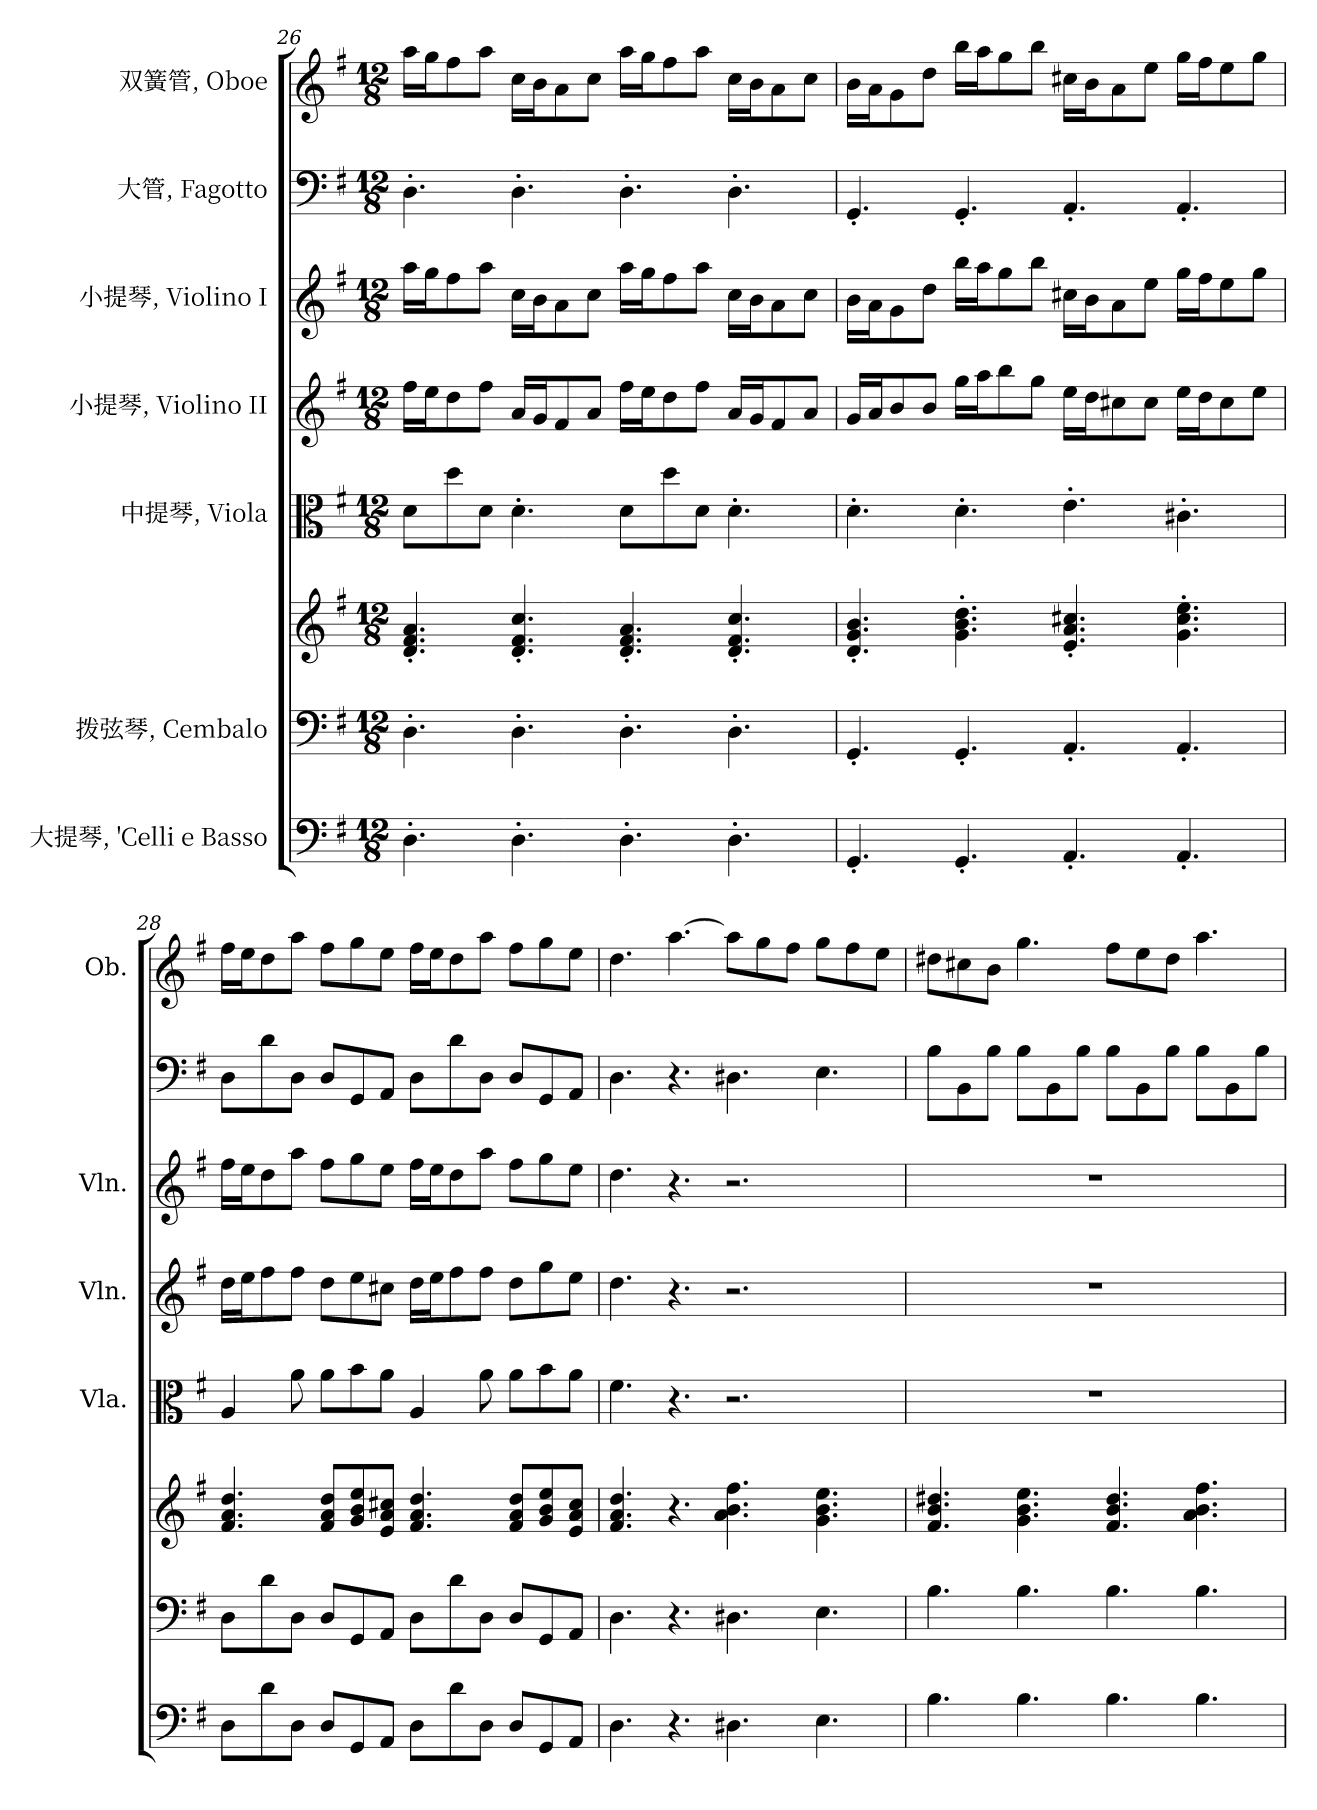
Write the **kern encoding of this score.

**kern	**kern	**kern	**kern	**kern	**kern	**kern	**kern
*part7	*part6	*part6	*part5	*part4	*part3	*part2	*part1
*staff8	*staff7	*staff6	*staff5	*staff4	*staff3	*staff2	*staff1
*I"大提琴, 'Celli e Basso	*I"拨弦琴, Cembalo	*	*I"中提琴, Viola	*I"小提琴, Violino II	*I"小提琴, Violino I	*I"大管, Fagotto	*I"双簧管, Oboe
*	*	*	*I'Vla.	*I'Vln.	*I'Vln.	*	*I'Ob.
!!LO:PB:g=z
*clefF4	*clefF4	*clefG2	*clefC3	*clefG2	*clefG2	*clefF4	*clefG2
*k[f#]	*k[f#]	*k[f#]	*k[f#]	*k[f#]	*k[f#]	*k[f#]	*k[f#]
*M12/8	*M12/8	*M12/8	*M12/8	*M12/8	*M12/8	*M12/8	*M12/8
=26	=26	=26	=26	=26	=26	=26	=26
4.D'\	4.D'\	4.d/' 4.f#/' 4.a/'	8d\L	16ff#\LL	16aa\LL	4.D'\	16aa\LL
.	.	.	.	16ee\J	16gg\J	.	16gg\J
.	.	.	8dd\	8dd\	8ff#\	.	8ff#\
.	.	.	8d\J	8ff#\J	8aa\J	.	8aa\J
4.D'\	4.D'\	4.d/' 4.f#/' 4.cc/'	4.d'\	16a/LL	16cc\LL	4.D'\	16cc\LL
.	.	.	.	16g/J	16b\J	.	16b\J
.	.	.	.	8f#/	8a\	.	8a\
.	.	.	.	8a/J	8cc\J	.	8cc\J
4.D'\	4.D'\	4.d/' 4.f#/' 4.a/'	8d\L	16ff#\LL	16aa\LL	4.D'\	16aa\LL
.	.	.	.	16ee\J	16gg\J	.	16gg\J
.	.	.	8dd\	8dd\	8ff#\	.	8ff#\
.	.	.	8d\J	8ff#\J	8aa\J	.	8aa\J
4.D'\	4.D'\	4.d/' 4.f#/' 4.cc/'	4.d'\	16a/LL	16cc\LL	4.D'\	16cc\LL
.	.	.	.	16g/J	16b\J	.	16b\J
.	.	.	.	8f#/	8a\	.	8a\
.	.	.	.	8a/J	8cc\J	.	8cc\J
=27	=27	=27	=27	=27	=27	=27	=27
4.GG'/	4.GG'/	4.d/' 4.g/' 4.b/'	4.d'\	16g/LL	16b\LL	4.GG'/	16b\LL
.	.	.	.	16a/J	16a\J	.	16a\J
.	.	.	.	8b/	8g\	.	8g\
.	.	.	.	8b/J	8dd\J	.	8dd\J
4.GG'/	4.GG'/	4.g\' 4.b\' 4.dd\'	4.d'\	16gg\LL	16bb\LL	4.GG'/	16bb\LL
.	.	.	.	16aa\J	16aa\J	.	16aa\J
.	.	.	.	8bb\	8gg\	.	8gg\
.	.	.	.	8gg\J	8bb\J	.	8bb\J
4.AA'/	4.AA'/	4.e/' 4.a/' 4.cc#X/'	4.e'\	16ee\LL	16cc#X\LL	4.AA'/	16cc#X\LL
.	.	.	.	16dd\J	16b\J	.	16b\J
.	.	.	.	8cc#X\	8a\	.	8a\
.	.	.	.	8cc#\J	8ee\J	.	8ee\J
4.AA'/	4.AA'/	4.g\' 4.cc#\' 4.ee\'	4.c#X'\	16ee\LL	16gg\LL	4.AA'/	16gg\LL
.	.	.	.	16dd\J	16ff#\J	.	16ff#\J
.	.	.	.	8cc#\	8ee\	.	8ee\
.	.	.	.	8ee\J	8gg\J	.	8gg\J
!!LO:PB:g=z
=28	=28	=28	=28	=28	=28	=28	=28
8D\L	8D\L	4.f#/ 4.a/ 4.dd/	4A/	16dd\LL	16ff#\LL	8D\L	16ff#\LL
.	.	.	.	16ee\J	16ee\J	.	16ee\J
8d\	8d\	.	.	8ff#\	8dd\	8d\	8dd\
8D\J	8D\J	.	8a\	8ff#\J	8aa\J	8D\J	8aa\J
8D/L	8D/L	8f#/ 8a/ 8dd/L	8a\L	8dd\L	8ff#\L	8D/L	8ff#\L
8GG/	8GG/	8g/ 8b/ 8ee/	8b\	8ee\	8gg\	8GG/	8gg\
8AA/J	8AA/J	8e/ 8a/ 8cc#X/J	8a\J	8cc#X\J	8ee\J	8AA/J	8ee\J
8D\L	8D\L	4.f#/ 4.a/ 4.dd/	4A/	16dd\LL	16ff#\LL	8D\L	16ff#\LL
.	.	.	.	16ee\J	16ee\J	.	16ee\J
8d\	8d\	.	.	8ff#\	8dd\	8d\	8dd\
8D\J	8D\J	.	8a\	8ff#\J	8aa\J	8D\J	8aa\J
8D/L	8D/L	8f#/ 8a/ 8dd/L	8a\L	8dd\L	8ff#\L	8D/L	8ff#\L
8GG/	8GG/	8g/ 8b/ 8ee/	8b\	8gg\	8gg\	8GG/	8gg\
8AA/J	8AA/J	8e/ 8a/ 8cc#/J	8a\J	8ee\J	8ee\J	8AA/J	8ee\J
=29	=29	=29	=29	=29	=29	=29	=29
4.D\	4.D\	4.f#/ 4.a/ 4.dd/	4.f#\	4.dd\	4.dd\	4.D\	4.dd\
4.r	4.r	4.r	4.r	4.r	4.r	4.r	[4.aa\
4.D#X\	4.D#X\	4.a\ 4.b\ 4.ff#\	2.r	2.r	2.r	4.D#X\	8aa\L]
.	.	.	.	.	.	.	8gg\
.	.	.	.	.	.	.	8ff#\J
4.E\	4.E\	4.g\ 4.b\ 4.ee\	.	.	.	4.E\	8gg\L
.	.	.	.	.	.	.	8ff#\
.	.	.	.	.	.	.	8ee\J
=30	=30	=30	=30	=30	=30	=30	=30
4.B\	4.B\	4.f#/ 4.b/ 4.dd#X/	1.r	1.r	1.r	8B\L	8dd#X\L
.	.	.	.	.	.	8BB\	8cc#X\
.	.	.	.	.	.	8B\J	8b\J
4.B\	4.B\	4.g\ 4.b\ 4.ee\	.	.	.	8B\L	4.gg\
.	.	.	.	.	.	8BB\	.
.	.	.	.	.	.	8B\J	.
4.B\	4.B\	4.f#/ 4.b/ 4.dd#/	.	.	.	8B\L	8ff#\L
.	.	.	.	.	.	8BB\	8ee\
.	.	.	.	.	.	8B\J	8dd#\J
4.B\	4.B\	4.a\ 4.b\ 4.ff#\	.	.	.	8B\L	4.aa\
.	.	.	.	.	.	8BB\	.
.	.	.	.	.	.	8B\J	.
=	=	=	=	=	=	=	=
*-	*-	*-	*-	*-	*-	*-	*-
